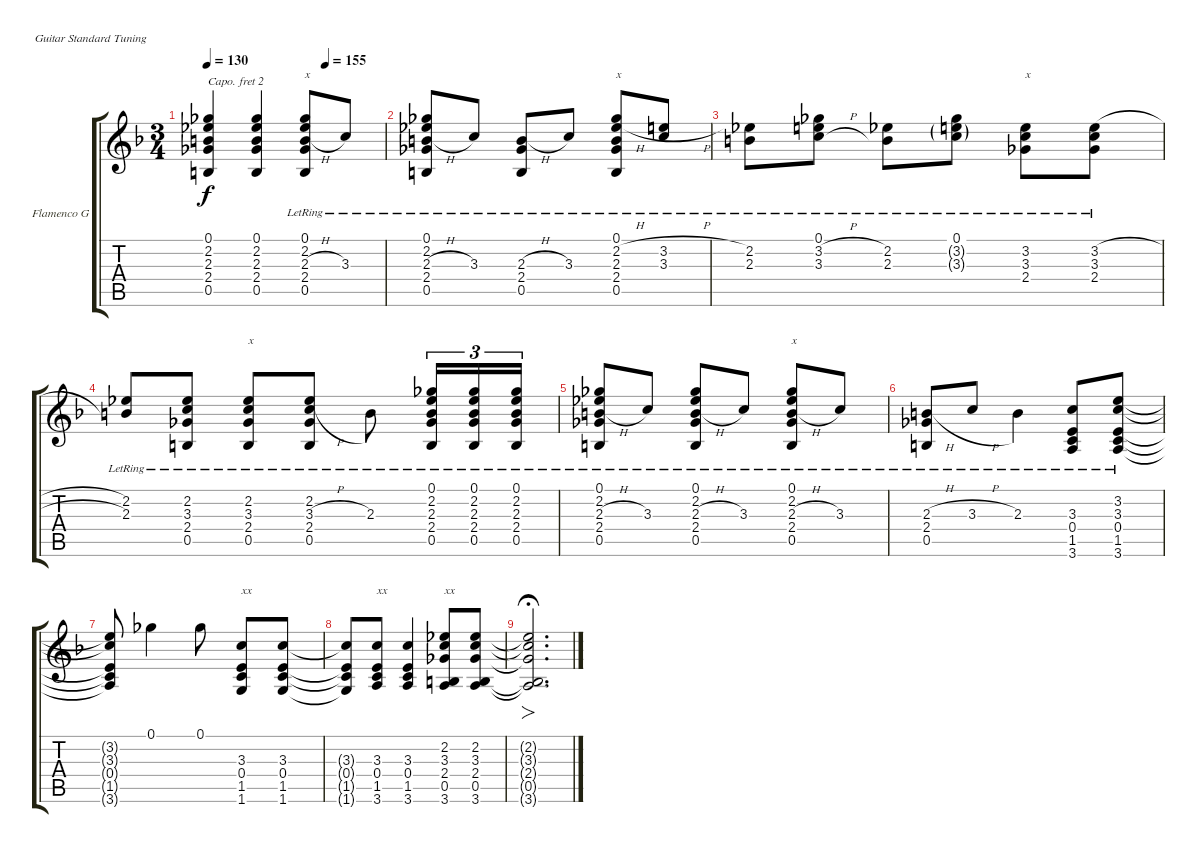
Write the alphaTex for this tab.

\defaultSystemsLayout 4
\bracketExtendMode groupsimilarinstruments
\firstSystemTrackNameOrientation horizontal
\otherSystemsTrackNameOrientation horizontal
\track ("Flamenco Guitar" "Flamenco G") {instrument acousticguitarnylon}
\staff {score tabs}
\capo 2
\tuning (E4 B3 G3 D3 A2 E2)
\ts (3 4)
\tempo 130
\tempo (155 0.666667)
\clef g2
\ks f
(0.5 2.4 2.3 2.2 0.1).4{dy f} (0.5 2.4 2.3 2.2 0.1).4 (0.5{lr} 2.4{lr} 2.3{h lr} 2.2{lr} 0.1{lr}).8{txt "x"} 3.3{lr}.8 |
(0.5{lr} 2.4{lr} 2.3{h lr} 2.2{lr} 0.1{lr}).8 3.3{lr}.8 (0.5{lr} 2.4{lr} 2.3{h lr}).8 3.3{lr}.8 (0.5{lr} 2.4{lr} 2.3{h lr} 2.2{h lr} 0.1{lr}).8{txt "x"} (3.3{h lr} 3.2{h lr}).8 |
(2.3{lr} 2.2{lr}).8 (3.2{h lr} 3.3{h lr} 0.1{lr}).8 (2.3{lr} 2.2{lr}).8 (3.2{g lr} 3.3{g lr} 0.1{lr}).8 (2.4{lr} 3.3{lr} 3.2{lr}).8{txt "x"} (2.4{lr} 3.3{h lr} 3.2{h lr}).8 |
(2.2{lr} 2.3{lr}).8 (0.5{lr} 2.4{lr} 3.3{lr} 2.2{lr}).8 (0.5{lr} 2.4{lr} 3.3{lr} 2.2{lr}).8{txt "x"} (0.5{lr} 2.4{lr} 3.3{h lr} 2.2{lr}).8 2.3{lr}.8 (0.5{lr} 2.4{lr} 2.3{lr} 2.2{lr} 0.1{lr}).16{tu (3 2)} (0.5{lr} 2.4{lr} 2.3{lr} 2.2{lr} 0.1{lr}).16{tu (3 2)} (0.5{lr} 2.4{lr} 2.3{lr} 2.2{lr} 0.1{lr}).16{tu (3 2)} |
(0.5{lr} 2.4{lr} 2.3{h lr} 2.2{lr} 0.1{lr}).8 3.3{lr}.8 (0.5{lr} 2.4{lr} 2.3{h lr} 2.2{lr} 0.1{lr}).8 3.3{lr}.8 (0.5{lr} 2.4{lr} 2.3{h lr} 2.2{lr} 0.1{lr}).8{txt "x"} 3.3{lr}.8 |
(0.5{lr} 2.4{lr} 2.3{h lr}).8 3.3{h lr}.8 2.3{lr}.4 (3.6{lr} 1.5{lr} 0.4{lr} 3.3{lr}).8 (3.2{lr} 3.3{lr} 0.4{lr} 1.5{lr} 3.6{lr}).8 |
(3.6{t} 1.5{t} 0.4{t} 3.3{t} 3.2{t}).8 0.1.4 0.1.8 (1.6 1.5 0.4 3.3).8{txt "xx"} (1.6 1.5 0.4 3.3).8 |
(3.3{t} 0.4{t} 1.5{t} 1.6{t}).8 (3.6 1.5 0.4 3.3).8{txt "xx"} (3.6 1.5 0.4 3.3).4 (3.6 0.5 2.4 3.3 2.2).8{txt "xx"} (3.6 0.5 2.4 3.3 2.2).8 |
(2.2{t} 3.3{t} 2.4{t} 0.5{t} 3.6{t}).2{fo d fermata (medium 1)}
